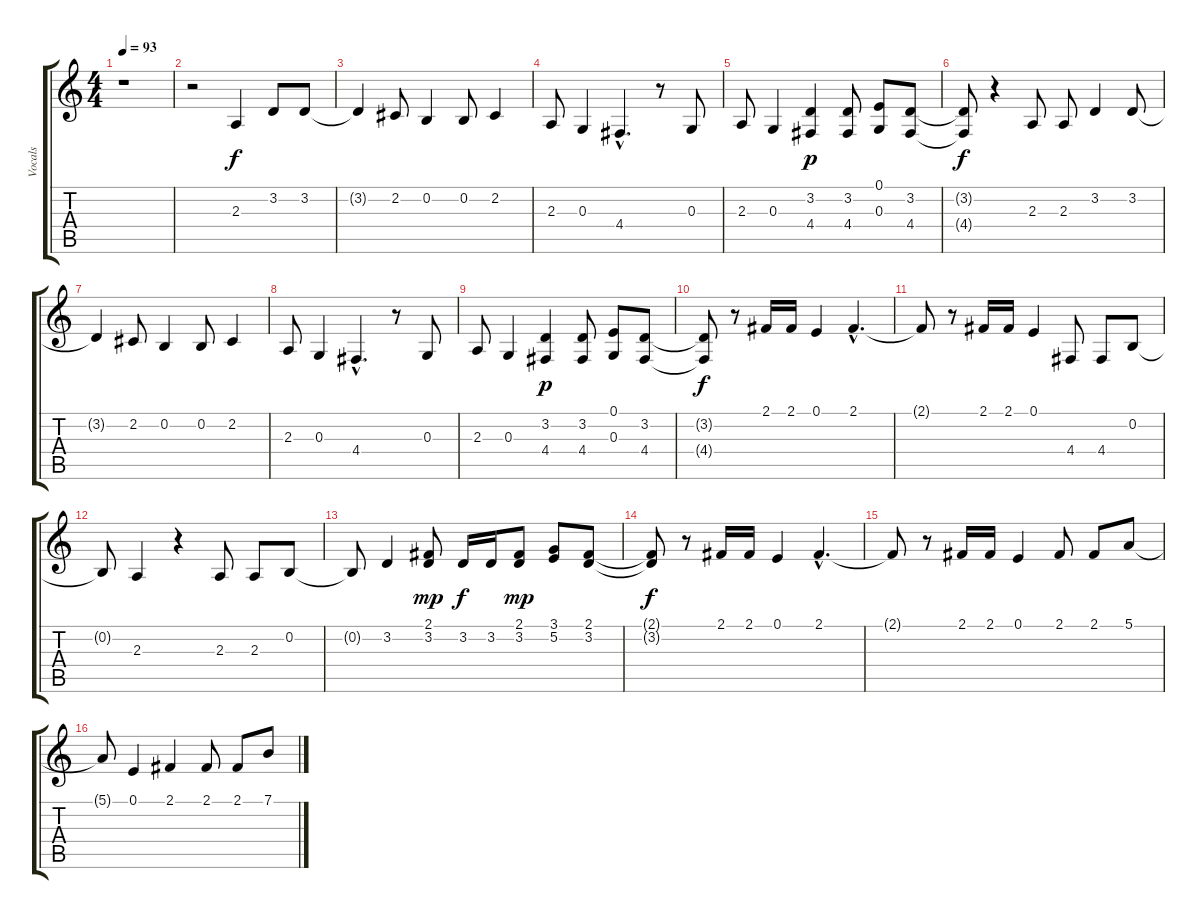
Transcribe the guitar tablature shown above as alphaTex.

\track ("Vocals" "Vocals") {instrument pad6metallic}
\staff {score tabs}
\tuning (E4 B3 G3 D3 A2 E2) {hide}
\ts (4 4)
\tempo 93
\clef g2
\ks c
r.1{dy f} |
r.2 2.3.4 3.2.8 3.2.8 |
3.2{t}.4 2.2.8 0.2.4 0.2.8 2.2.4 |
2.3.8 0.3.4 4.4{hac}.4{d} r.8 0.3.8 |
2.3.8 0.3.4 (3.2 4.4).4{dy p} (3.2 4.4).8 (0.1 0.3).8 (3.2 4.4).8 |
(3.2{t} 4.4{t}).8{dy f} r.4 2.3.8 2.3.8 3.2.4 3.2.8 |
3.2{t}.4 2.2.8 0.2.4 0.2.8 2.2.4 |
2.3.8 0.3.4 4.4{hac}.4{d} r.8 0.3.8 |
2.3.8 0.3.4 (3.2 4.4).4{dy p} (3.2 4.4).8 (0.1 0.3).8 (3.2 4.4).8 |
(3.2{t} 4.4{t}).8{dy f} r.8 2.1.16 2.1.16 0.1.4 2.1{hac}.4{d} |
2.1{t}.8 r.8 2.1.16 2.1.16 0.1.4 4.4.8 4.4.8 0.2.8 |
0.2{t}.8 2.3.4 r.4 2.3.8 2.3.8 0.2.8 |
0.2{t}.8 3.2.4 (2.1 3.2).8{dy mp} 3.2.16{dy f} 3.2.16 (2.1 3.2).8{dy mp} (3.1 5.2).8 (2.1 3.2).8 |
(2.1{t} 3.2{t}).8{dy f} r.8 2.1.16 2.1.16 0.1.4 2.1{hac}.4{d} |
2.1{t}.8 r.8 2.1.16 2.1.16 0.1.4 2.1.8 2.1.8 5.1.8 |
5.1{t}.8 0.1.4 2.1.4 2.1.8 2.1.8 7.1.8
